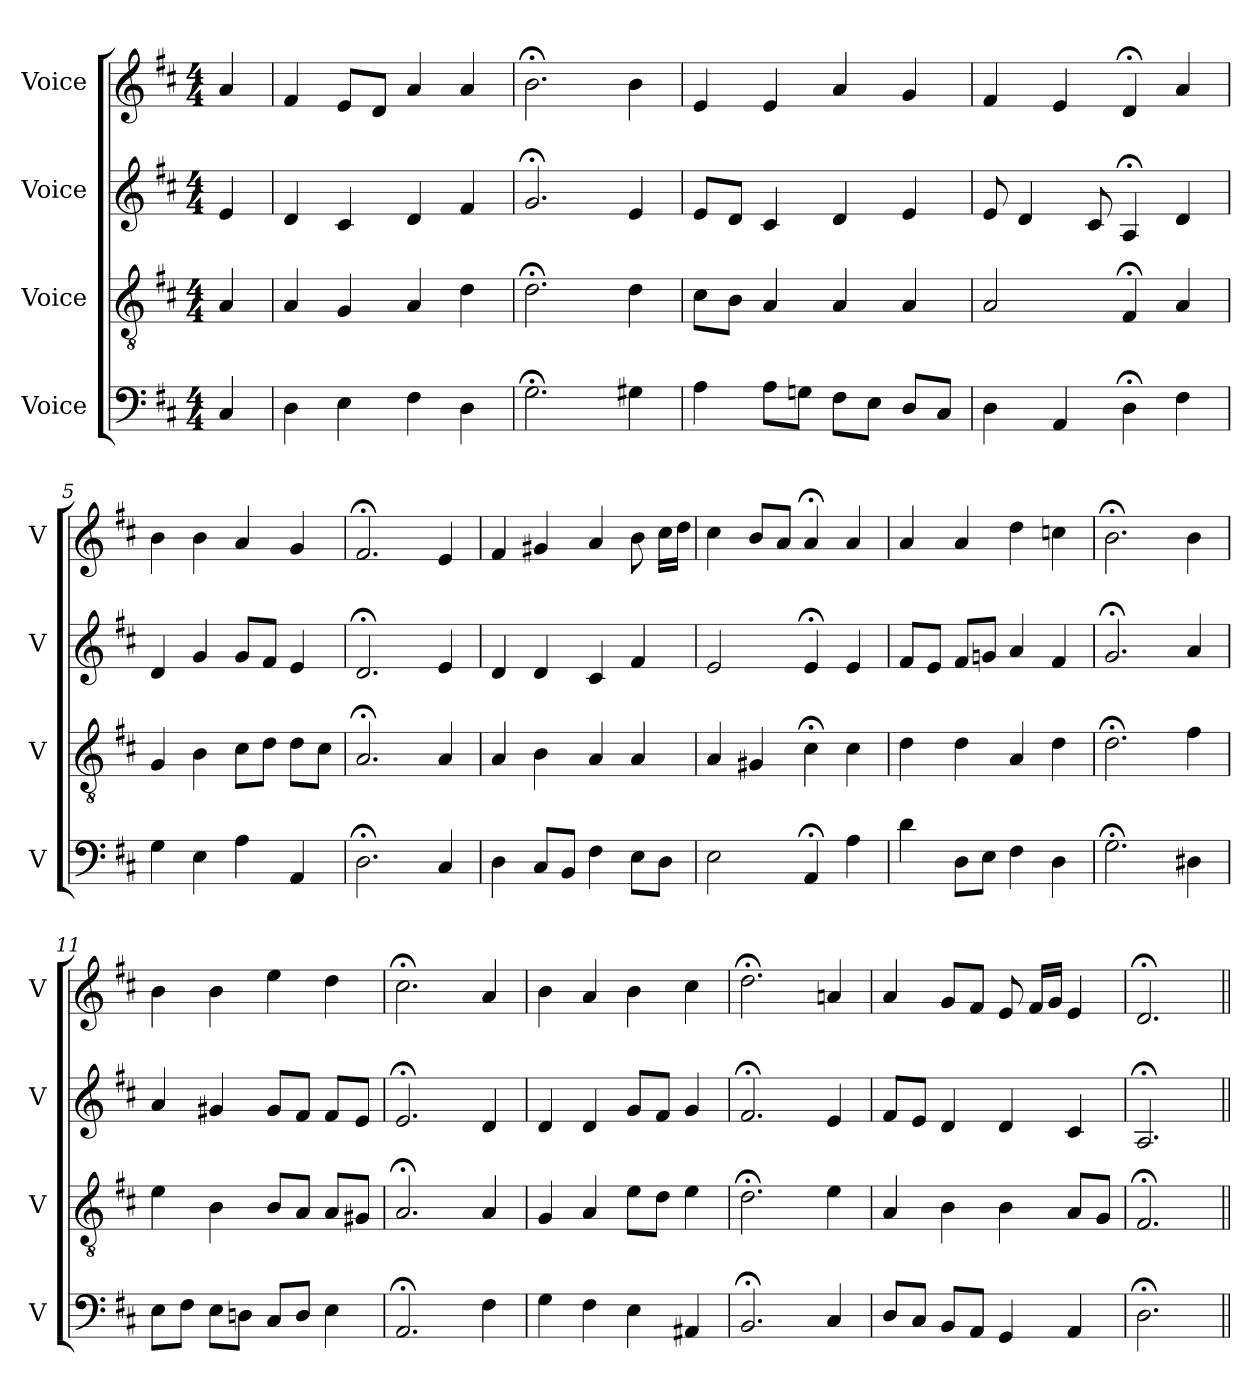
**kern	**kern	**kern	**kern
*part4	*part3	*part2	*part1
*staff4	*staff3	*staff2	*staff1
*I"Voice	*I"Voice	*I"Voice	*I"Voice
*I'V	*I'V	*I'V	*I'V
*clefF4	*clefGv2	*clefG2	*clefG2
*k[f#c#]	*k[f#c#]	*k[f#c#]	*k[f#c#]
*M4/4	*M4/4	*M4/4	*M4/4
=	=	=	=
4C#/	4A/	4e/	4a/
=1	=1	=1	=1
4D\	4A/	4d/	4f#/
4E\	4G/	4c#/	8e/L
.	.	.	8d/J
4F#\	4A/	4d/	4a/
4D\	4d\	4f#/	4a/
=2	=2	=2	=2
2.G;<\	2.d;<\	2.g;</	2.b;<\
4G#X\	4d\	4e/	4b\
=3	=3	=3	=3
4A\	8c#\L	8e/L	4e/
.	8B\J	8d/J	.
8A\L	4A/	4c#/	4e/
8Gn\J	.	.	.
8F#\L	4A/	4d/	4a/
8E\J	.	.	.
8D/L	4A/	4e/	4g/
8C#/J	.	.	.
=4	=4	=4	=4
4D\	2A/	8e/	4f#/
.	.	4d/	.
4AA/	.	.	4e/
.	.	8c#/	.
4D;<\	4F#;</	4A;</	4d;</
4F#\	4A/	4d/	4a/
=5	=5	=5	=5
4G\	4G/	4d/	4b\
4E\	4B\	4g/	4b\
4A\	8c#\L	8g/L	4a/
.	8d\J	8f#/J	.
4AA/	8d\L	4e/	4g/
.	8c#\J	.	.
=6	=6	=6	=6
2.D;<\	2.A;</	2.d;</	2.f#;</
4C#/	4A/	4e/	4e/
!!LO:LB:g=z
=7	=7	=7	=7
4D\	4A/	4d/	4f#/
8C#/L	4B\	4d/	4g#X/
8BB/J	.	.	.
4F#\	4A/	4c#/	4a/
8E\L	4A/	4f#/	8b\
8D\J	.	.	16cc#\LL
.	.	.	16dd\JJ
=8	=8	=8	=8
2E\	4A/	2e/	4cc#\
.	4G#X/	.	8b/L
.	.	.	8a/J
4AA;</	4c#;<\	4e;</	4a;</
4A\	4c#\	4e/	4a/
=9	=9	=9	=9
4d\	4d\	8f#/L	4a/
.	.	8e/J	.
8D\L	4d\	8f#/L	4a/
8E\J	.	8gn/J	.
4F#\	4A/	4a/	4dd\
4D\	4d\	4f#/	4ccn\
=10	=10	=10	=10
2.G;<\	2.d;<\	2.g;</	2.b;<\
4D#X\	4f#\	4a/	4b\
=11	=11	=11	=11
8E\L	4e\	4a/	4b\
8F#\J	.	.	.
8E\L	4B\	4g#X/	4b\
8Dn\J	.	.	.
8C#/L	8B/L	8g#/L	4ee\
8D/J	8A/J	8f#/J	.
4E\	8A/L	8f#/L	4dd\
.	8G#X/J	8e/J	.
=12	=12	=12	=12
2.AA;</	2.A;</	2.e;</	2.cc#;<\
4F#\	4A/	4d/	4a/
=13	=13	=13	=13
4G\	4G/	4d/	4b\
4F#\	4A/	4d/	4a/
4E\	8e\L	8g/L	4b\
.	8d\J	8f#/J	.
4AA#X/	4e\	4g/	4cc#\
!!LO:LB:g=z
=14	=14	=14	=14
2.BB;</	2.d;<\	2.f#;</	2.dd;<\
4C#/	4e\	4e/	4an/
=15	=15	=15	=15
8D/L	4A/	8f#/L	4a/
8C#/J	.	8e/J	.
8BB/L	4B\	4d/	8g/L
8AA/J	.	.	8f#/J
4GG/	4B\	4d/	8e/
.	.	.	16f#/LL
.	.	.	16g/JJ
4AA/	8A/L	4c#/	4e/
.	8G/J	.	.
=16	=16	=16	=16
2.D;<\	2.F#;</	2.A;</	2.d;</
=||	=||	=||	=||
*-	*-	*-	*-
